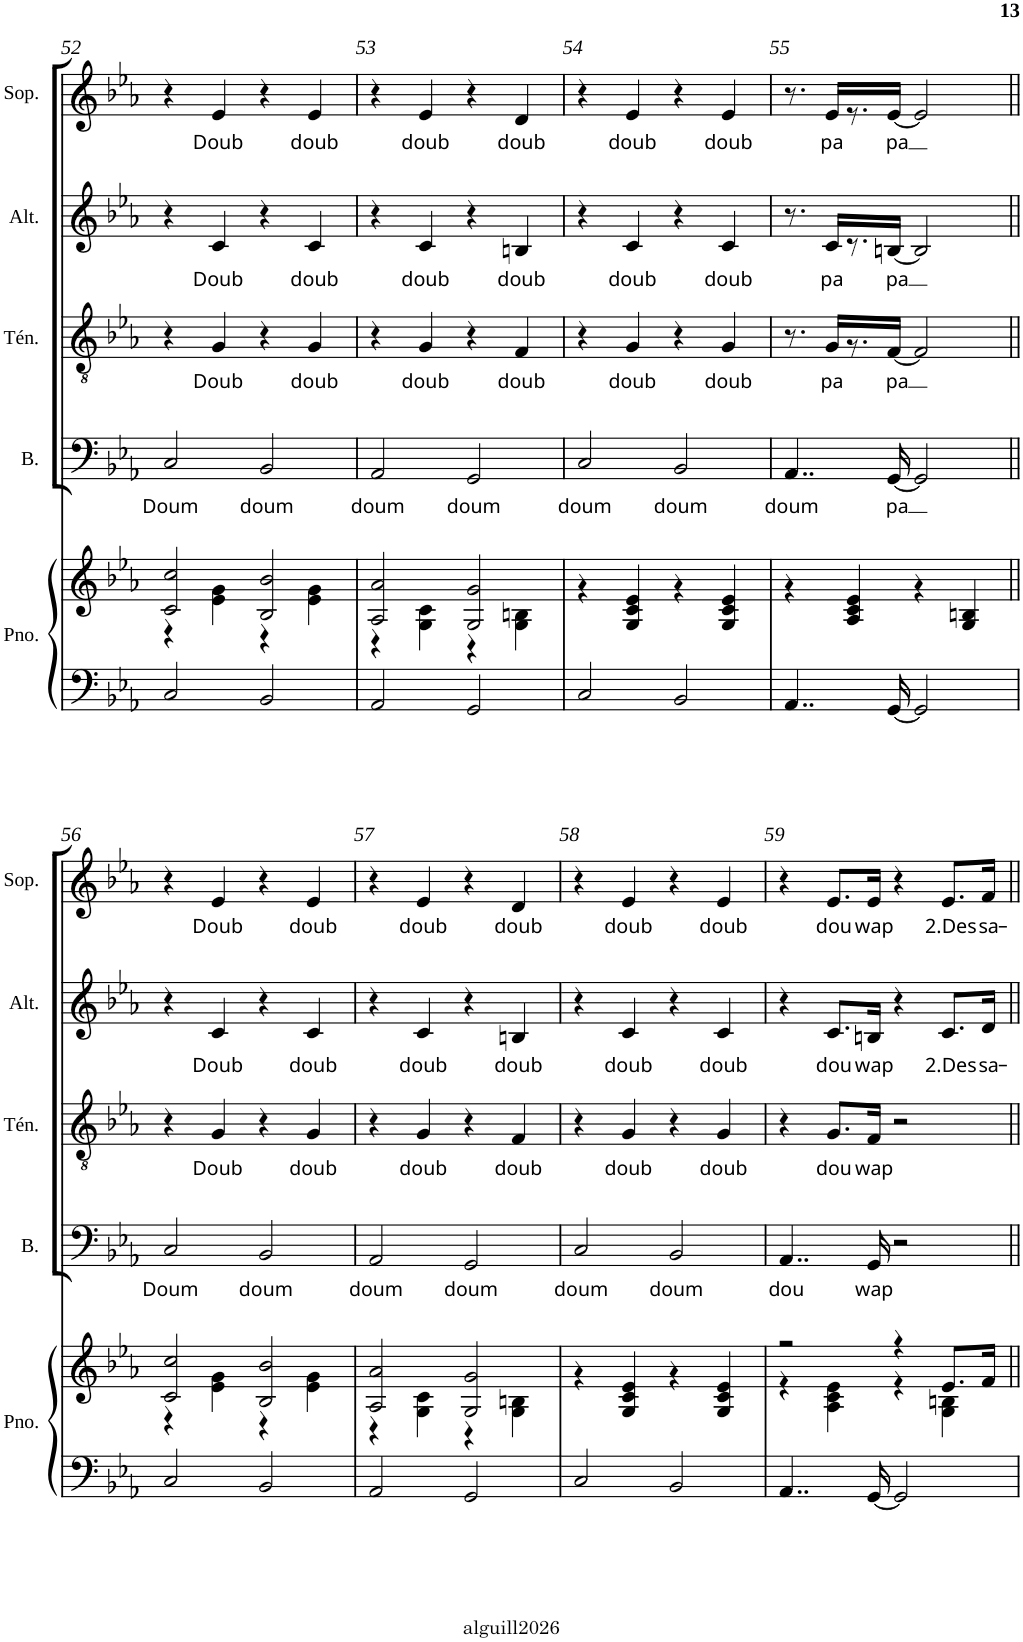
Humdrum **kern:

**kern	**kern	**kern	**text	**kern	**text	**kern	**text	**kern	**text
*part5	*part5	*part4	*part4	*part3	*part3	*part2	*part2	*part1	*part1
*staff6	*staff5	*staff4	*staff4	*staff3	*staff3	*staff2	*staff2	*staff1	*staff1
*I"Piano	*	*I"Basse	*	*I"Ténor	*	*I"Alto	*	*I"Soprano	*
*I'Pno.	*	*I'B.	*	*I'Tén.	*	*I'Alt.	*	*I'Sop.	*
!!LO:PB:g=z
*clefF4	*clefG2	*clefF4	*	*clefGv2	*	*clefG2	*	*clefG2	*
*k[b-e-a-]	*k[b-e-a-]	*k[b-e-a-]	*	*k[b-e-a-]	*	*k[b-e-a-]	*	*k[b-e-a-]	*
*c:	*c:	*c:	*	*c:	*	*c:	*	*c:	*
*M2/2	*M2/2	*M2/2	*	*M2/2	*	*M2/2	*	*M2/2	*
*met(c|)	*met(c|)	*met(c|)	*	*met(c|)	*	*met(c|)	*	*met(c|)	*
=52	=52	=52	=52	=52	=52	=52	=52	=52	=52
*	*^	*	*	*	*	*	*	*	*
!	!	!	!	!LO:LY:b	!	!	!	!	!	!
2C/	2c/ 2cc/	4r	2C/	Doum	4r	.	4r	.	4r	.
!	!	!	!	!	!	!LO:LY:b	!	!LO:LY:b	!	!LO:LY:b
.	.	4e-\ 4g\	.	.	4G/	Doub	4c/	Doub	4e-/	Doub
!	!	!	!	!LO:LY:b	!	!	!	!	!	!
2BB-/	2B-/ 2b-/	4r	2BB-/	doum	4r	.	4r	.	4r	.
!	!	!	!	!	!	!LO:LY:b	!	!LO:LY:b	!	!LO:LY:b
.	.	4e-\ 4g\	.	.	4G/	doub	4c/	doub	4e-/	doub
=53	=53	=53	=53	=53	=53	=53	=53	=53	=53	=53
!	!	!	!	!LO:LY:b	!	!	!	!	!	!
2AA-/	2A-/ 2a-/	4r	2AA-/	doum	4r	.	4r	.	4r	.
!	!	!	!	!	!	!LO:LY:b	!	!LO:LY:b	!	!LO:LY:b
.	.	4G\ 4c\	.	.	4G/	doub	4c/	doub	4e-/	doub
!	!	!	!	!LO:LY:b	!	!	!	!	!	!
2GG/	2G/ 2g/	4r	2GG/	doum	4r	.	4r	.	4r	.
!	!	!	!	!	!	!LO:LY:b	!	!LO:LY:b	!	!LO:LY:b
.	.	4G\ 4Bn\	.	.	4F/	doub	4Bn/	doub	4d/	doub
=54	=54	=54	=54	=54	=54	=54	=54	=54	=54	=54
!	!	!	!	!LO:LY:b	!	!	!	!	!	!
2C/	1ryy	4r	2C/	doum	4r	.	4r	.	4r	.
!	!	!	!	!	!	!LO:LY:b	!	!LO:LY:b	!	!LO:LY:b
.	.	4G/ 4c/ 4e-/	.	.	4G/	doub	4c/	doub	4e-/	doub
!	!	!	!	!LO:LY:b	!	!	!	!	!	!
2BB-/	.	4r	2BB-/	doum	4r	.	4r	.	4r	.
!	!	!	!	!	!	!LO:LY:b	!	!LO:LY:b	!	!LO:LY:b
.	.	4G/ 4c/ 4e-/	.	.	4G/	doub	4c/	doub	4e-/	doub
=55	=55	=55	=55	=55	=55	=55	=55	=55	=55	=55
!	!	!	!	!LO:LY:b	!	!	!	!	!	!
4..AA-/	1ryy	4r	4..AA-/	doum	8.r	.	8.r	.	8.r	.
!	!	!	!	!	!	!LO:LY:b	!	!LO:LY:b	!	!LO:LY:b
.	.	.	.	.	16G/KL	pa	16c/KL	pa	16e-/KL	pa
.	.	4A-/ 4c/ 4e-/	.	.	8.r	.	8.r	.	8.r	.
!	!	!	!	!LO:LY:b	!	!LO:LY:b	!	!LO:LY:b	!	!LO:LY:b
[16GG/	.	.	[16GG/	pa	[16F/Jk	pa	[16Bn/Jk	pa	[16e-/Jk	pa
2GG/]	.	4r	2GG/]	.	2F/]	.	2B/]	.	2e-/]	.
.	.	4G/ 4Bn/	.	.	.	.	.	.	.	.
!!LO:LB:g=z
=56||	=56||	=56||	=56||	=56||	=56||	=56||	=56||	=56||	=56||	=56||
!	!	!	!	!LO:LY:b	!	!	!	!	!	!
2C/	2c/ 2cc/	4r	2C/	Doum	4r	.	4r	.	4r	.
!	!	!	!	!	!	!LO:LY:b	!	!LO:LY:b	!	!LO:LY:b
.	.	4e-\ 4g\	.	.	4G/	Doub	4c/	Doub	4e-/	Doub
!	!	!	!	!LO:LY:b	!	!	!	!	!	!
2BB-/	2B-/ 2b-/	4r	2BB-/	doum	4r	.	4r	.	4r	.
!	!	!	!	!	!	!LO:LY:b	!	!LO:LY:b	!	!LO:LY:b
.	.	4e-\ 4g\	.	.	4G/	doub	4c/	doub	4e-/	doub
=57	=57	=57	=57	=57	=57	=57	=57	=57	=57	=57
!	!	!	!	!LO:LY:b	!	!	!	!	!	!
2AA-/	2A-/ 2a-/	4r	2AA-/	doum	4r	.	4r	.	4r	.
!	!	!	!	!	!	!LO:LY:b	!	!LO:LY:b	!	!LO:LY:b
.	.	4G\ 4c\	.	.	4G/	doub	4c/	doub	4e-/	doub
!	!	!	!	!LO:LY:b	!	!	!	!	!	!
2GG/	2G/ 2g/	4r	2GG/	doum	4r	.	4r	.	4r	.
!	!	!	!	!	!	!LO:LY:b	!	!LO:LY:b	!	!LO:LY:b
.	.	4G\ 4Bn\	.	.	4F/	doub	4Bn/	doub	4d/	doub
=58	=58	=58	=58	=58	=58	=58	=58	=58	=58	=58
!	!	!	!	!LO:LY:b	!	!	!	!	!	!
2C/	1ryy	4r	2C/	doum	4r	.	4r	.	4r	.
!	!	!	!	!	!	!LO:LY:b	!	!LO:LY:b	!	!LO:LY:b
.	.	4G/ 4c/ 4e-/	.	.	4G/	doub	4c/	doub	4e-/	doub
!	!	!	!	!LO:LY:b	!	!	!	!	!	!
2BB-/	.	4r	2BB-/	doum	4r	.	4r	.	4r	.
!	!	!	!	!	!	!LO:LY:b	!	!LO:LY:b	!	!LO:LY:b
.	.	4G/ 4c/ 4e-/	.	.	4G/	doub	4c/	doub	4e-/	doub
=59	=59	=59	=59	=59	=59	=59	=59	=59	=59	=59
!	!	!	!	!LO:LY:b	!	!	!	!	!	!
4..AA-/	2r	4r	4..AA-/	dou	4r	.	4r	.	4r	.
!	!	!	!	!	!	!LO:LY:b	!	!LO:LY:b	!	!LO:LY:b
.	.	4A-\ 4c\ 4e-\	.	.	8.G/L	dou	8.c/L	dou	8.e-/L	dou
!	!	!	!	!LO:LY:b	!	!LO:LY:b	!	!LO:LY:b	!	!LO:LY:b
[16GG/	.	.	16GG/	wap	16F/Jk	wap	16Bn/Jk	wap	16e-/Jk	wap
2GG/]	4r	4r	2r	.	2r	.	4r	.	4r	.
!	!	!	!	!	!	!	!	!LO:LY:b	!	!LO:LY:b
.	8.e-/L	4G\ 4Bn\	.	.	.	.	8.c/L	2.Des	8.e-/L	2.Des
!	!	!	!	!	!	!	!	!LO:LY:b	!	!LO:LY:b
.	16f/Jk	.	.	.	.	.	16d/Jk	sa-	16f/Jk	sa-
*	*v	*v	*	*	*	*	*	*	*	*
=||	=||	=||	=||	=||	=||	=||	=||	=||	=||
*-	*-	*-	*-	*-	*-	*-	*-	*-	*-
